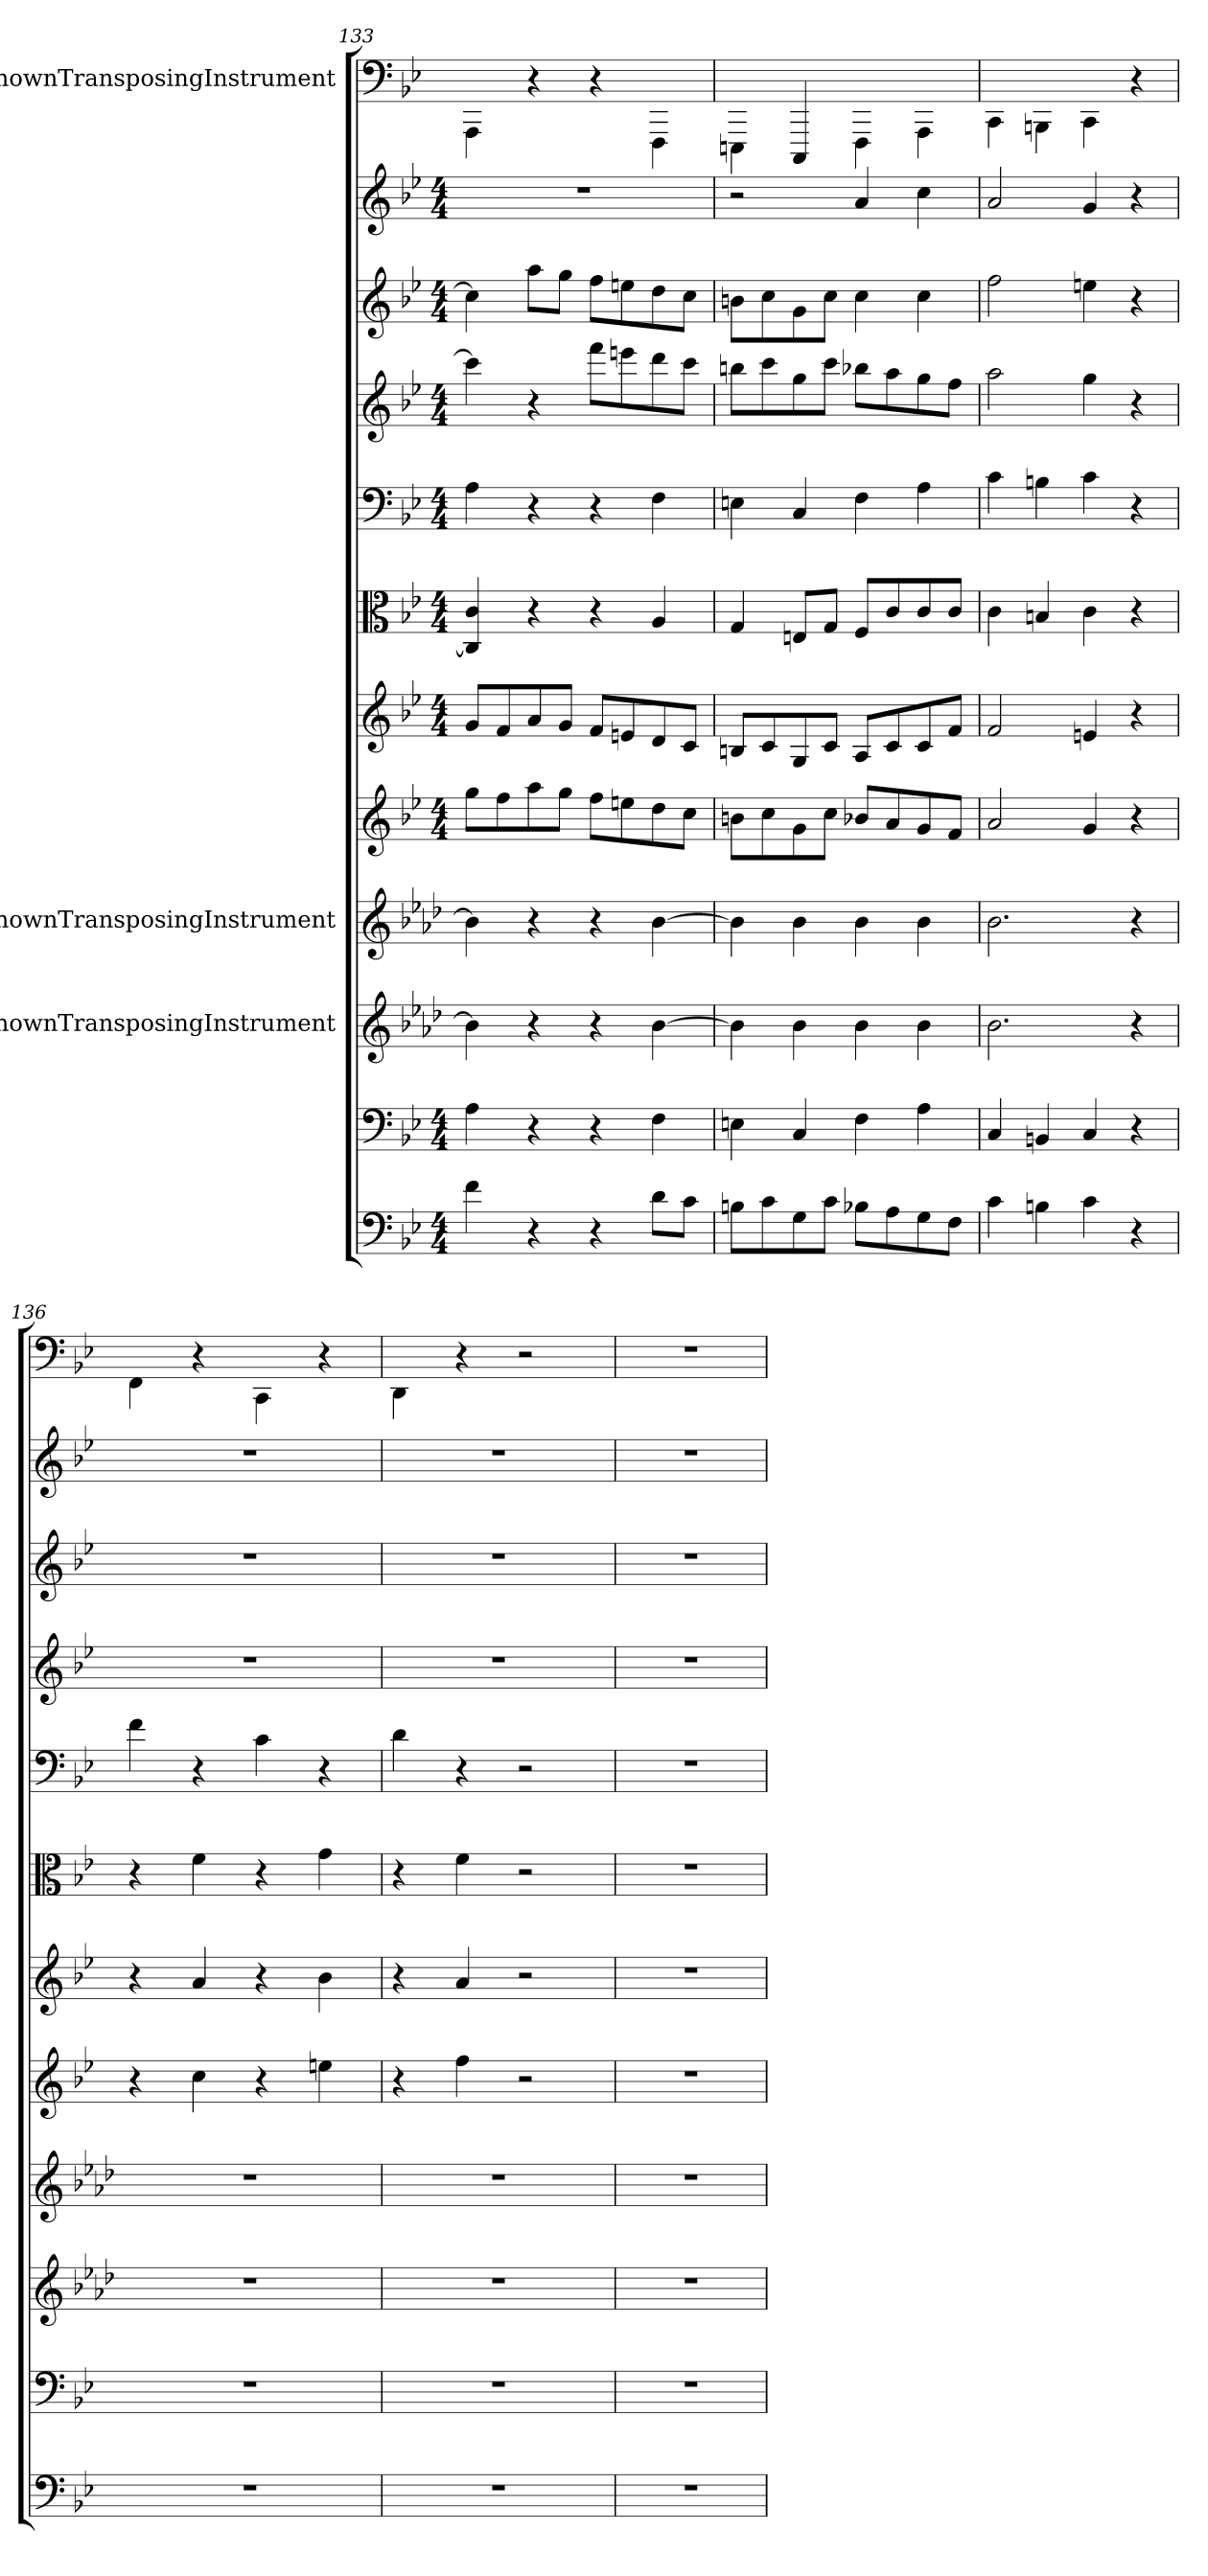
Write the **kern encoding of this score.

**kern	**kern	**kern	**kern	**kern	**kern	**kern	**kern	**kern	**kern	**kern	**kern
*part12	*part11	*part10	*part9	*part8	*part7	*part6	*part5	*part4	*part3	*part2	*part1
*staff12	*staff11	*staff10	*staff9	*staff8	*staff7	*staff6	*staff5	*staff4	*staff3	*staff2	*staff1
*	*	*I"UnknownTransposingInstrument	*I"UnknownTransposingInstrument	*	*	*	*	*	*	*	*I"UnknownTransposingInstrument
*clefF4	*clefF4	*clefG2	*clefG2	*clefG2	*clefG2	*clefC3	*clefF4	*clefG2	*clefG2	*clefG2	*clefF4
*	*	*ITrd-1c-2	*ITrd-1c-2	*	*	*	*	*	*	*	*ITrd-7c-12
*k[b-e-]	*k[b-e-]	*k[b-e-]	*k[b-e-]	*k[b-e-]	*k[b-e-]	*k[b-e-]	*k[b-e-]	*k[b-e-]	*k[b-e-]	*k[b-e-]	*k[b-e-]
*M4/4	*M4/4	*	*	*M4/4	*M4/4	*M4/4	*M4/4	*M4/4	*M4/4	*M4/4	*
=133	=133	=133	=133	=133	=133	=133	=133	=133	=133	=133	=133
4f\	4A\	4cc\]	4cc\]	8gg\L	8g/L	4C]/ 4c/	4A\	4ccc\]	4cc\]	1r	4AA\
.	.	.	.	8ff\	8f/	.	.	.	.	.	.
4r	4r	4r	4r	8aa\	8a/	4r	4r	4r	8aa\L	.	4r
.	.	.	.	8gg\J	8g/J	.	.	.	8gg\J	.	.
4r	4r	4r	4r	8ff\L	8f/L	4r	4r	8fff\L	8ff\L	.	4r
.	.	.	.	8een\	8en/	.	.	8eeen\	8een\	.	.
8d\L	4F\	[4cc\	[4cc\	8dd\	8d/	4A/	4F\	8ddd\	8dd\	.	4FF\
8c\J	.	.	.	8cc\J	8c/J	.	.	8ccc\J	8cc\J	.	.
=134	=134	=134	=134	=134	=134	=134	=134	=134	=134	=134	=134
8Bn\L	4En\	4cc\]	4cc\]	8bn\L	8Bn/L	4G/	4En\	8bbn\L	8bn\L	2r	4EEn\
8c\	.	.	.	8cc\	8c/	.	.	8ccc\	8cc\	.	.
8G\	4C/	4cc\	4cc\	8g\	8G/	8En/L	4C/	8gg\	8g\	.	4CC/
8c\J	.	.	.	8cc\J	8c/J	8G/J	.	8ccc\J	8cc\J	.	.
8B-X\L	4F\	4cc\	4cc\	8b-X/L	8A/L	8F/L	4F\	8bb-X\L	4cc\	4a/	4FF\
8A\	.	.	.	8a/	8c/	8c/	.	8aa\	.	.	.
8G\	4A\	4cc\	4cc\	8g/	8c/	8c/	4A\	8gg\	4cc\	4cc\	4AA\
8F\J	.	.	.	8f/J	8f/J	8c/J	.	8ff\J	.	.	.
=135	=135	=135	=135	=135	=135	=135	=135	=135	=135	=135	=135
4c\	4C/	2.cc\	2.cc\	2a/	2f/	4c\	4c\	2aa\	2ff\	2a/	4C\
4Bn\	4BBn/	.	.	.	.	4Bn/	4Bn\	.	.	.	4BBn\
4c\	4C/	.	.	4g/	4en/	4c\	4c\	4gg\	4een\	4g/	4C\
4r	4r	4r	4r	4r	4r	4r	4r	4r	4r	4r	4r
=136	=136	=136	=136	=136	=136	=136	=136	=136	=136	=136	=136
1r	1r	1r	1r	4r	4r	4r	4f\	1r	1r	1r	4F\
.	.	.	.	4cc\	4a/	4f\	4r	.	.	.	4r
.	.	.	.	4r	4r	4r	4c\	.	.	.	4C\
.	.	.	.	4een\	4b-\	4g\	4r	.	.	.	4r
=137	=137	=137	=137	=137	=137	=137	=137	=137	=137	=137	=137
1r	1r	1r	1r	4r	4r	4r	4d\	1r	1r	1r	4D\
.	.	.	.	4ff\	4a/	4f\	4r	.	.	.	4r
.	.	.	.	2r	2r	2r	2r	.	.	.	2r
=138	=138	=138	=138	=138	=138	=138	=138	=138	=138	=138	=138
1r	1r	1r	1r	1r	1r	1r	1r	1r	1r	1r	1r
=	=	=	=	=	=	=	=	=	=	=	=
*-	*-	*-	*-	*-	*-	*-	*-	*-	*-	*-	*-
